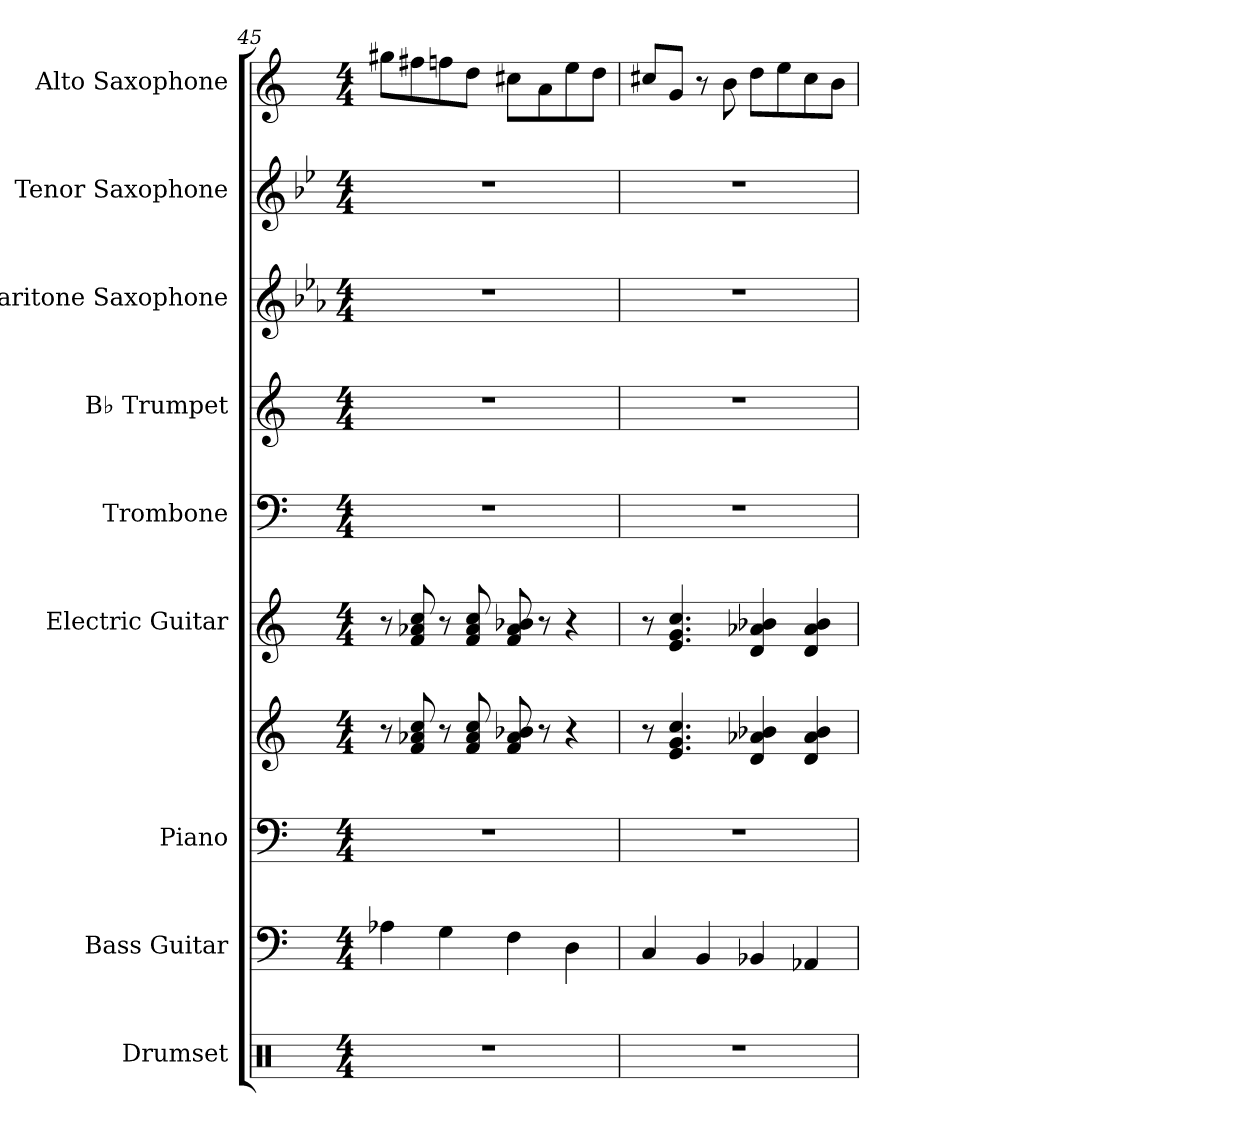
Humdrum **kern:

**kern	**kern	**kern	**kern	**kern	**kern	**kern	**kern	**kern	**kern
*part9	*part8	*part7	*part7	*part6	*part5	*part4	*part3	*part2	*part1
*staff10	*staff9	*staff8	*staff7	*staff6	*staff5	*staff4	*staff3	*staff2	*staff1
*I"Drumset	*I"Bass Guitar	*I"Piano	*	*I"Electric Guitar	*I"Trombone	*I"B♭ Trumpet	*I"Baritone Saxophone	*I"Tenor Saxophone	*I"Alto Saxophone
*I'D. Set	*I'B. Guit.	*I'Pno.	*	*I'El. Guit.	*I'Tbn.	*I'B♭ Tpt.	*I'Bar. Sax.	*I'T. Sax.	*I'A. Sax.
!!LO:PB:g=z
*clefX	*clefF4	*clefF4	*clefG2	*clefG2	*clefF4	*clefG2	*clefG2	*clefG2	*clefG2
*	*ITrd7c12	*	*	*	*	*ITrd1c2	*ITrd12c21	*ITrd8c14	*ITrd5c9
*k[]	*k[]	*k[]	*k[]	*k[]	*k[]	*k[b-e-]	*k[b-e-a-]	*k[b-e-]	*k[b-e-a-]
*M4/4	*M4/4	*M4/4	*M4/4	*M4/4	*M4/4	*M4/4	*M4/4	*M4/4	*M4/4
=45	=45	=45	=45	=45	=45	=45	=45	=45	=45
1r	4AA-X\	1r	8r	8r	1r	1r	1r	1r	8bn\L
.	.	.	8f/ 8a-X/ 8cc/	8f/ 8a-X/ 8cc/	.	.	.	.	8an\
.	4GG\	.	8r	8r	.	.	.	.	8a-X\
.	.	.	8f/ 8a-/ 8cc/	8f/ 8a-/ 8cc/	.	.	.	.	8f\J
.	4FF\	.	8f/ 8a-/ 8b-X/	8f/ 8a-/ 8b-X/	.	.	.	.	8en\L
.	.	.	8r	8r	.	.	.	.	8c\
.	4DD\	.	4r	4r	.	.	.	.	8g\
.	.	.	.	.	.	.	.	.	8f\J
=46	=46	=46	=46	=46	=46	=46	=46	=46	=46
1r	4CC/	1r	8r	8r	1r	1r	1r	1r	8en/L
.	.	.	4.e/ 4.g/ 4.cc/	4.e/ 4.g/ 4.cc/	.	.	.	.	8B-/J
.	4BBB/	.	.	.	.	.	.	.	8r
.	.	.	.	.	.	.	.	.	8d\
.	4BBB-X/	.	4d/ 4a-X/ 4b-X/	4d/ 4a-X/ 4b-X/	.	.	.	.	8f\L
.	.	.	.	.	.	.	.	.	8g\
.	4AAA-X/	.	4d/ 4a-/ 4b-/	4d/ 4a-/ 4b-/	.	.	.	.	8e\
.	.	.	.	.	.	.	.	.	8d\J
=	=	=	=	=	=	=	=	=	=
*-	*-	*-	*-	*-	*-	*-	*-	*-	*-
